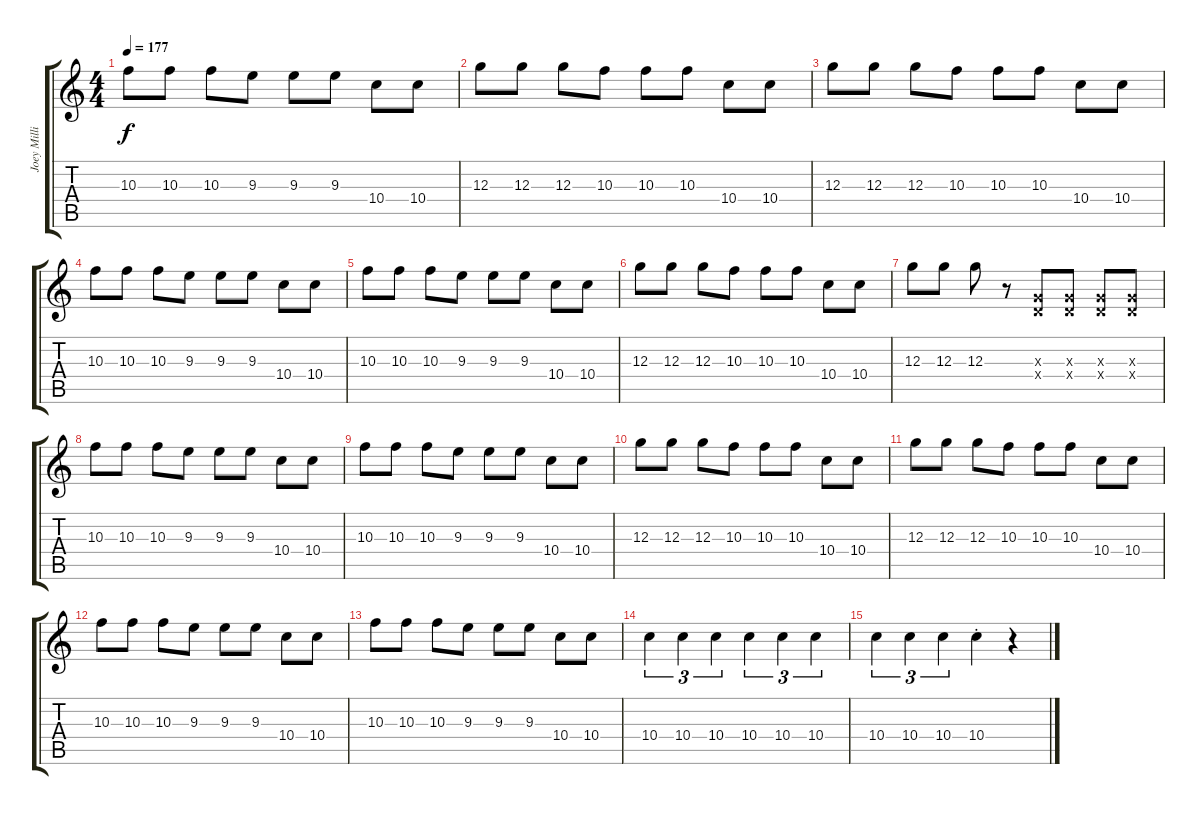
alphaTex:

\track ("Joey Milligan" "Joey Milli") {instrument distortionguitar}
\staff {score tabs}
\tuning (E4 B3 G3 D3 A2 D2) {hide}
\ts (4 4)
\tempo 177
\clef g2
\ks c
10.3.8{dy f} 10.3.8 10.3.8 9.3.8 9.3.8 9.3.8 10.4.8 10.4.8 |
12.3.8 12.3.8 12.3.8 10.3.8 10.3.8 10.3.8 10.4.8 10.4.8 |
12.3.8 12.3.8 12.3.8 10.3.8 10.3.8 10.3.8 10.4.8 10.4.8 |
10.3.8 10.3.8 10.3.8 9.3.8 9.3.8 9.3.8 10.4.8 10.4.8 |
10.3.8 10.3.8 10.3.8 9.3.8 9.3.8 9.3.8 10.4.8 10.4.8 |
12.3.8 12.3.8 12.3.8 10.3.8 10.3.8 10.3.8 10.4.8 10.4.8 |
12.3.8 12.3.8 12.3.8 r.8 (0.3{x} 0.4{x}).8 (0.3{x} 0.4{x}).8 (0.3{x} 0.4{x}).8 (0.3{x} 0.4{x}).8 |
10.3.8 10.3.8 10.3.8 9.3.8 9.3.8 9.3.8 10.4.8 10.4.8 |
10.3.8 10.3.8 10.3.8 9.3.8 9.3.8 9.3.8 10.4.8 10.4.8 |
12.3.8 12.3.8 12.3.8 10.3.8 10.3.8 10.3.8 10.4.8 10.4.8 |
12.3.8 12.3.8 12.3.8 10.3.8 10.3.8 10.3.8 10.4.8 10.4.8 |
10.3.8 10.3.8 10.3.8 9.3.8 9.3.8 9.3.8 10.4.8 10.4.8 |
10.3.8 10.3.8 10.3.8 9.3.8 9.3.8 9.3.8 10.4.8 10.4.8 |
10.4.4{tu (3 2)} 10.4.4{tu (3 2)} 10.4.4{tu (3 2)} 10.4.4{tu (3 2)} 10.4.4{tu (3 2)} 10.4.4{tu (3 2)} |
10.4.4{tu (3 2)} 10.4.4{tu (3 2)} 10.4.4{tu (3 2)} 10.4{st}.4 r.4
